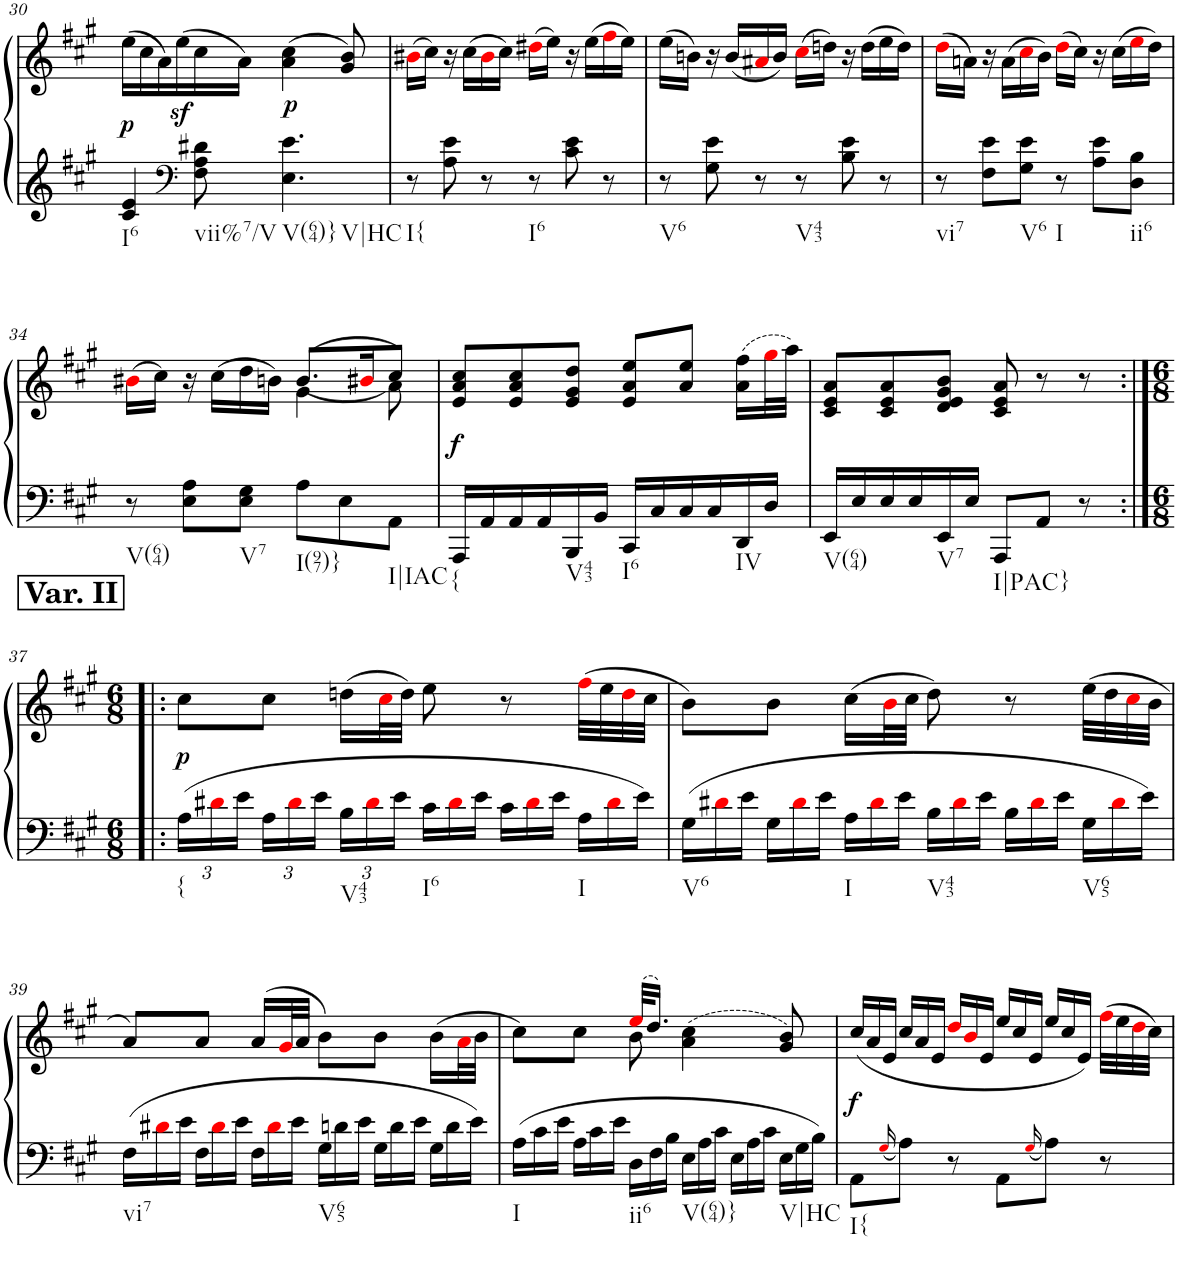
**kern	**kern	**dynam
*part1	*part1	*part1
*staff2	*staff1	*staff1/2
*I"Piano	*	*
*I'Pno.	*	*
!!LO:PB:g=z
*clefF4	*clefG2	*
*k[f#c#g#]	*k[f#c#g#]	*
*M6/8	*M6/8	*
=30	=30	=30
!LO:TX:b:t=I6	!	!
!	!	!LO:DY:b
4c#/ 4e/	(16ee\LL	p
.	16cc#\	.
.	16a\)	.
.	(16eez<\	.
*clefF4	*	*
!LO:TX:b:t=vii%7/V	!	!
8F#\ 8A\ 8d#X\	16cc#\	.
.	16a\JJ)	.
!LO:TX:b:t=V(64)}	!	!
!LO:TX:b:t=V|HC	!	!
!	!	!LO:DY:b
4.E\ 4.e\	(4a\ 4cc#\	p
.	8g#/ 8b/)	.
=31	=31	=31
!LO:TX:b:t=I{	!	!
8r	(16b#Xi\LL	.
.	16cc#\JJ)	.
8A\ 8e\	16r	.
.	(16cc#\LL	.
8r	16b#i\	.
.	16cc#\JJ)	.
!LO:TX:b:t=I6	!	!
8r	(16dd#Xi\LL	.
.	16ee\JJ)	.
8c#\ 8e\	16r	.
.	(16ee\LL	.
8r	16ff#i\	.
.	16ee\JJ)	.
=32	=32	=32
!LO:TX:b:t=V6	!	!
8r	(16ee\LL	.
.	16bn\JJ)	.
8G#\ 8e\	16r	.
.	(16b/LL	.
8r	16a#Xi/	.
.	16b/JJ)	.
!LO:TX:b:t=V43	!	!
8r	(16cc#i\LL	.
.	16ddn\JJ)	.
8B\ 8e\	16r	.
.	(16dd\LL	.
8r	16ee\	.
.	16dd\JJ)	.
=33	=33	=33
!LO:TX:b:t=vi7	!	!
8r	(16ddi\LL	.
.	16an\JJ)	.
8F#\ 8e\L	16r	.
.	(16a\LL	.
!LO:TX:b:t=V6	!	!
8G#\ 8e\J	16cc#i\	.
.	16b\JJ)	.
!LO:TX:b:t=I	!	!
8r	(16ddi\LL	.
.	16cc#\JJ)	.
8A\ 8e\L	16r	.
.	(16cc#\LL	.
!LO:TX:b:t=ii6	!	!
8D\ 8B\J	16eei\	.
.	16dd\JJ)	.
!!LO:LB:g=z
=34	=34	=34
*	*^	*
!LO:TX:b:t=V(64)	!	!	!
8r	(>16b#Xi\LL	4.ryy	.
.	16cc#\JJ)	.	.
8E\ 8A\L	16r	.	.
.	(>16cc#\LL	.	.
!LO:TX:b:t=V7	!	!	!
8E\ 8G#\J	16dd\	.	.
.	16bn\JJ)	.	.
!LO:TX:b:t=I(97)}	!	!	!
8A\L	(8.b/L	(4g#\	.
8E\	.	.	.
.	16b#Xi/K	.	.
!LO:TX:b:t=I|IAC	!	!	!
8AA\J	8cc#/J)	8a\)	.
=35	=35	=35	=35
!LO:TX:b:t={	!	!	!
!	!	!	!LO:DY:b
*	*v	*v	*
16AAA/LL	8e/ 8a/ 8cc#/L	f
16AA/	.	.
16AA/	8e/ 8a/ 8cc#/	.
16AA/	.	.
!LO:TX:b:t=V43	!	!
16BBB/	8e/ 8g#/ 8dd/J	.
16BB/JJ	.	.
!LO:TX:b:t=I6	!	!
16CC#/LL	8e/ 8a/ 8ee/L	.
16C#/	.	.
16C#/	8a/ 8ee/J	.
16C#/	.	.
!LO:TX:b:t=IV	!	!
16DD/	(16a\ 16ff#\LL	.
16D/JJ	32gg#i\L	.
.	32aa\JJJ)	.
=36	=36	=36
!LO:TX:b:t=V(64)	!	!
16EE/LL	8c#/ 8e/ 8a/L	.
16E/	.	.
16E/	8c#/ 8e/ 8a/	.
16E/	.	.
!LO:TX:b:t=V7	!	!
16EE/	8d/ 8e/ 8g#/ 8b/J	.
16E/JJ	.	.
!LO:TX:b:t=I|PAC}	!	!
8AAA/L	8c#/ 8e/ 8a/	.
8AA/J	8r	.
8r	8r	.
!!LO:LB:g=z
!!LO:REH:place=s1:a:B:cj:fs=14:t=Var. II
=37:|!|:	=37:|!|:	=37:|!|:
*M6/8	*M6/8	*
*Xbrackettup	*	*
!LO:TX:b:t={	!	!
!	!	!LO:DY:b
24A\LL	8cc#\L	p
24d#Xi\	.	.
24e\JJ	.	.
24A\LL	8cc#\J	.
24d#i\	.	.
24e\JJ	.	.
!LO:TX:b:t=V43	!	!
24B\LL	(16ddn\LL	.
24d#i\	.	.
.	32cc#i\L	.
24e\JJ	.	.
.	32dd\JJJ)	.
*Xtuplet	*	*
!LO:TX:b:t=I6	!	!
24c#\LL	8ee\	.
24d#i\	.	.
24e\JJ	.	.
24c#\LL	8r	.
24d#i\	.	.
24e\JJ	.	.
!LO:TX:b:t=I	!	!
24A\LL	(32ff#i\LLL	.
.	32ee\	.
24d#i\	.	.
.	32ddi\	.
24e\JJ	.	.
.	32cc#\JJJ	.
=38	=38	=38
!LO:TX:b:t=V6	!	!
24G#\LL	8b\L)	.
24d#Xi\	.	.
24e\JJ	.	.
24G#\LL	8b\J	.
24d#i\	.	.
24e\JJ	.	.
!LO:TX:b:t=I	!	!
24A\LL	(16cc#\LL	.
24d#i\	.	.
.	32bi\L	.
24e\JJ	.	.
.	32cc#\JJJ	.
!LO:TX:b:t=V43	!	!
24B\LL	8dd\)	.
24d#i\	.	.
24e\JJ	.	.
24B\LL	8r	.
24d#i\	.	.
24e\JJ	.	.
!LO:TX:b:t=V65	!	!
24G#\LL	(32ee\LLL	.
.	32dd\	.
24d#i\	.	.
.	32cc#i\	.
24e\JJ	.	.
.	32b\JJJ	.
!!LO:LB:g=z
=39	=39	=39
!LO:TX:b:t=vi7	!	!
24F#\LL	8a/L)	.
24d#Xi\	.	.
24e\JJ	.	.
24F#\LL	8a/J	.
24d#i\	.	.
24e\JJ	.	.
24F#\LL	(16a/LL	.
24d#i\	.	.
.	32g#i/L	.
24e\JJ	.	.
.	32a/JJJ	.
!LO:TX:b:t=V65	!	!
24G#\LL	8b\L)	.
24dn\	.	.
24e\JJ	.	.
24G#\LL	8b\J	.
24d\	.	.
24e\JJ	.	.
24G#\LL	(16b\LL	.
24d\	.	.
.	32ai\L	.
24e\JJ	.	.
.	32b\JJJ	.
=40	=40	=40
*	*^	*
!LO:TX:b:t=I	!	!	!
24A\LL	8cc#\L)	4ryy	.
24c#\	.	.	.
24e\JJ	.	.	.
24A\LL	8cc#\J	.	.
24c#\	.	.	.
24e\JJ	.	.	.
!LO:TX:b:t=ii6	!	!	!
24D\LL	(32eei/KLL	8b\	.
.	16.dd/JJ)	.	.
24F#\	.	.	.
24B\JJ	.	.	.
!LO:TX:b:t=V(64)}	!	!	!
24E\LL	(4a\ 4cc#\	4.ryy	.
24A\	.	.	.
24c#\JJ	.	.	.
24E\LL	.	.	.
24A\	.	.	.
24c#\JJ	.	.	.
!LO:TX:b:t=V|HC	!	!	!
24E\LL	8g#/ 8b/)	.	.
24G#\	.	.	.
24B\JJ	.	.	.
*	*v	*v	*
=41	=41	=41
*	*Xtuplet	*
!LO:TX:b:t=I{	!	!
!	!	!LO:DY:b
8AA\L	(24cc#/LL	f
.	24a/	.
.	24e/JJ	.
16qG#i/	.	.
8A\J	24cc#/LL	.
.	24a/	.
.	24e/JJ	.
8r	24ddi/LL	.
.	24bi/	.
.	24e/JJ	.
8AA\L	24ee/LL	.
.	24cc#/	.
.	24e/JJ	.
16qG#i/	.	.
8A\J	24ee/LL	.
.	24cc#/	.
.	24e/JJ)	.
8r	(32ff#i\LLL	.
.	32ee\	.
.	32ddi\	.
.	32cc#\JJJ)	.
=	=	=
*-	*-	*-
